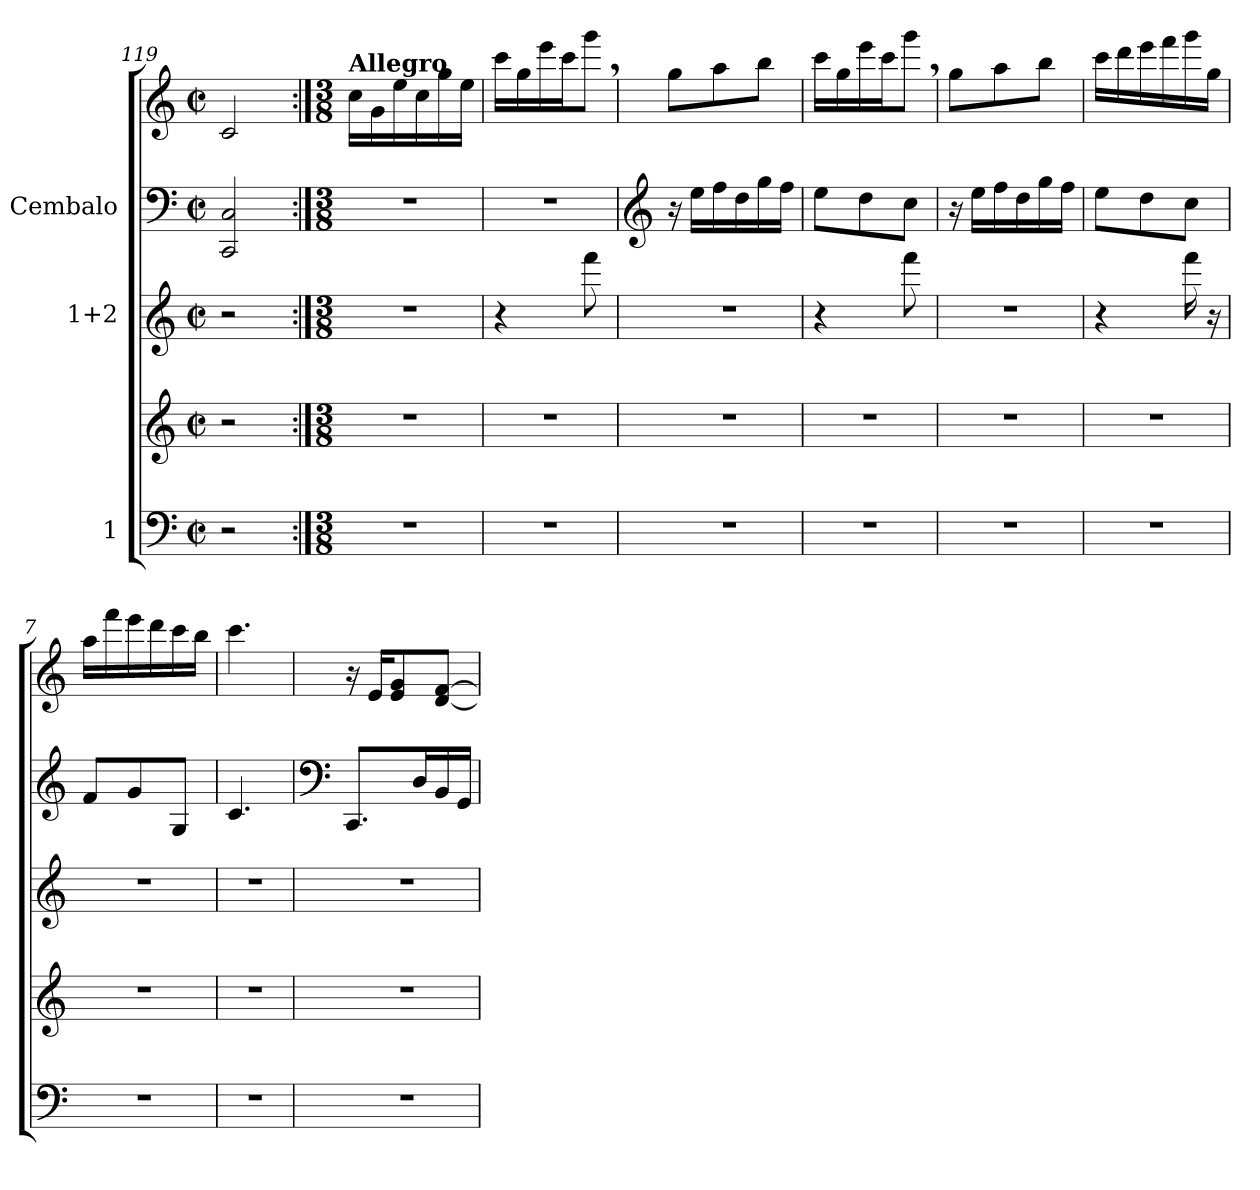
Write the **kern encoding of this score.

**kern	**kern	**kern	**kern	**kern
*part3	*part3	*part2	*part1	*part1
*staff5	*staff4	*staff3	*staff2	*staff1
*I"1	*	*I"1+2	*I"Cembalo	*
*clefF4	*clefG2	*clefG2	*clefF4	*clefG2
*k[]	*k[]	*k[]	*k[]	*k[]
*M2/2	*M2/2	*M2/2	*M2/2	*M2/2
*met(c|)	*met(c|)	*met(c|)	*met(c|)	*met(c|)
*MM110	*MM110	*MM110	*MM110	*MM110
=119	=119	=119	=119	=119
2r	2r	2r	2CC/ 2C/	2c/
!!LO:PB:g=z
=1:|!	=1:|!	=1:|!	=1:|!	=1:|!
*M3/8	*M3/8	*M3/8	*M3/8	*M3/8
!	!	!	!	!LO:TX:a:B:t=Allegro
4.r	4.r	4.r	4.r	16cc\LL
.	.	.	.	16g\
.	.	.	.	16ee\
.	.	.	.	16cc\
.	.	.	.	16gg\
.	.	.	.	16ee\JJ
=2	=2	=2	=2	=2
4.r	4.r	4r	4.r	16ccc\LL
.	.	.	.	16gg\
.	.	.	.	16eee\
.	.	.	.	16ccc\J
.	.	8fff\	.	8ggg,\J
=3	=3	=3	=3	=3
*	*	*	*clefG2	*
4.r	4.r	4.r	16r	8gg\L
.	.	.	16ee\LL	.
.	.	.	16ff\	8aa\
.	.	.	16dd\	.
.	.	.	16gg\	8bb\J
.	.	.	16ff\JJ	.
=4	=4	=4	=4	=4
4.r	4.r	4r	8ee\L	16ccc\LL
.	.	.	.	16gg\
.	.	.	8dd\	16eee\
.	.	.	.	16ccc\J
.	.	8fff\	8cc\J	8ggg,\J
=5	=5	=5	=5	=5
4.r	4.r	4.r	16r	8gg\L
.	.	.	16ee\LL	.
.	.	.	16ff\	8aa\
.	.	.	16dd\	.
.	.	.	16gg\	8bb\J
.	.	.	16ff\JJ	.
=6	=6	=6	=6	=6
4.r	4.r	4r	8ee\L	16ccc\LL
.	.	.	.	16ddd\
.	.	.	8dd\	16eee\
.	.	.	.	16fff\
.	.	16fff\	8cc\J	16ggg\
.	.	16r	.	16gg\JJ
!!LO:LB:g=z
=7	=7	=7	=7	=7
4.r	4.r	4.r	8f/L	16aa\LL
.	.	.	.	16fff\
.	.	.	8g/	16eee\
.	.	.	.	16ddd\
.	.	.	8G/J	16ccc\
.	.	.	.	16bb\JJ
=8	=8	=8	=8	=8
4.r	4.r	4.r	4.c/	4.ccc\
=9	=9	=9	=9	=9
*	*	*	*clefF4	*
4.r	4.r	4.r	8.CC/L	16r
.	.	.	.	16e/KL
.	.	.	.	8e/ 8g/
.	.	.	16D/L	.
.	.	.	16BB/	[8d/ [8f/J
.	.	.	16GG/JJ	.
=	=	=	=	=
*-	*-	*-	*-	*-
